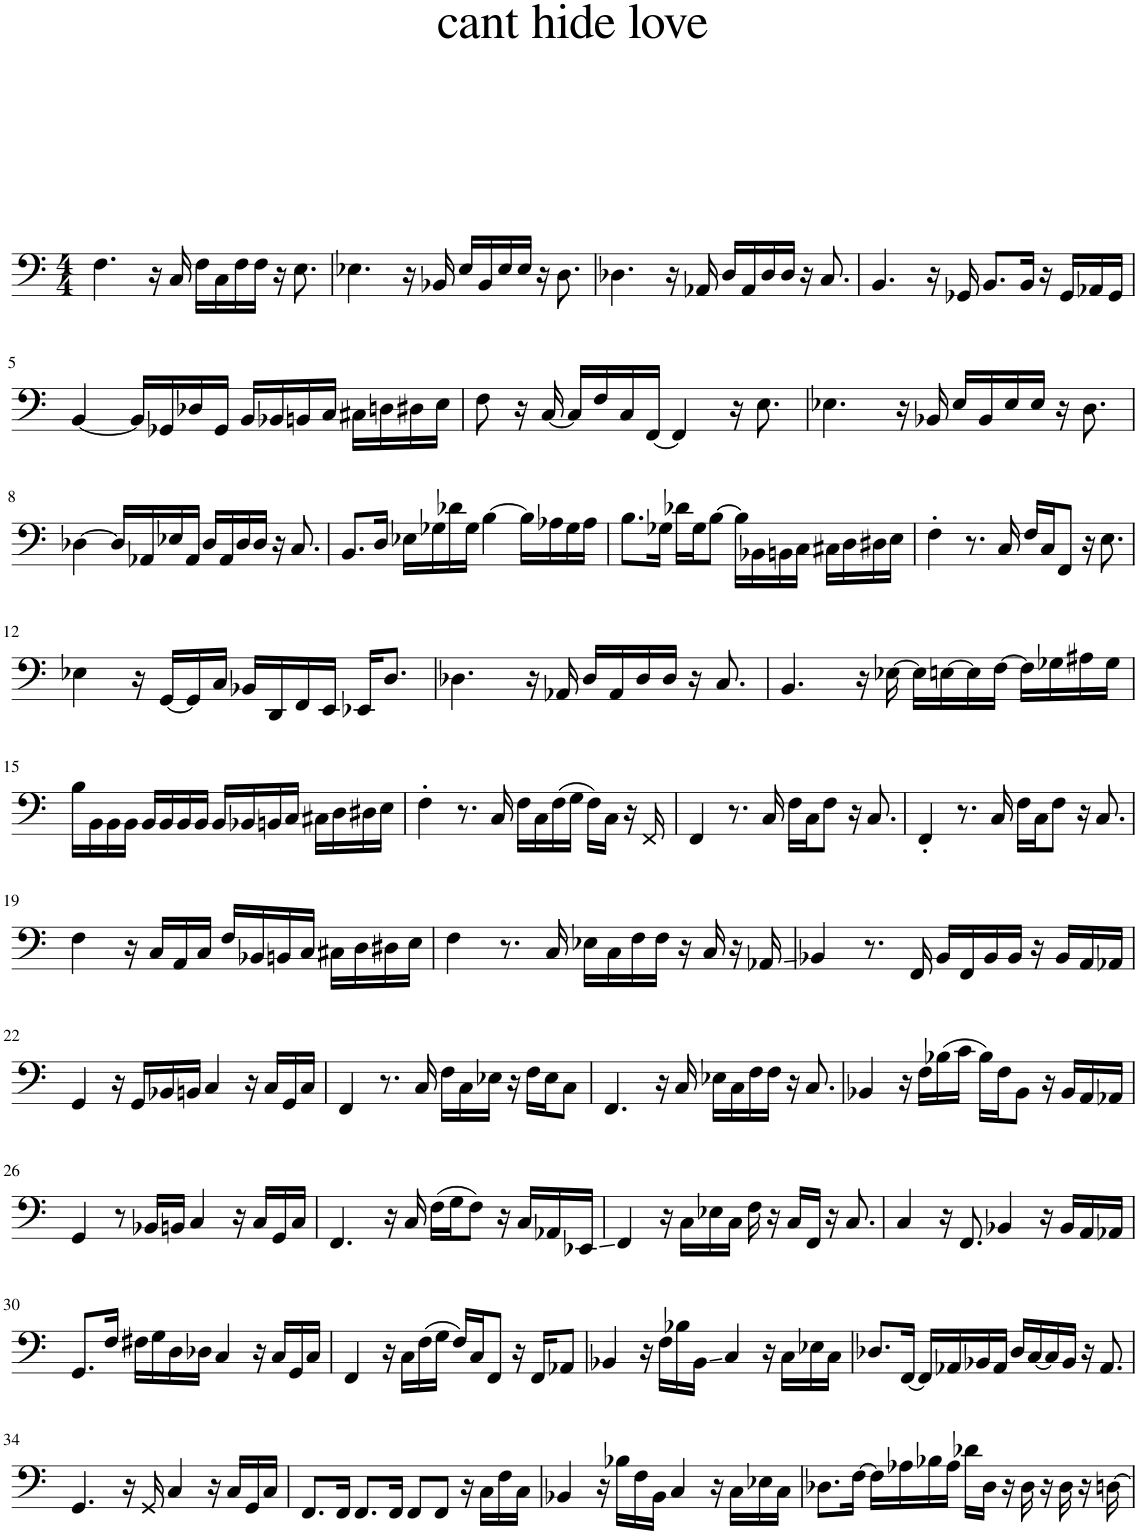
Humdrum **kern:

**kern
*part1
*staff1
*I"Piano
*I'Pno.
*clefF4
*k[]
*M4/4
=1
4.F\
16r
16C/
16F\LL
16C\
16F\
16F\JJ
16r
8.E\
=2
4.E-X\
16r
16BB-X/
16E-/LL
16BB-/
16E-/
16E-/JJ
16r
8.D\
=3
4.D-X\
16r
16AA-X/
16D-/LL
16AA-/
16D-/
16D-/JJ
16r
8.C/
=4
4.BB/
16r
16GG-X/
8.BB/L
16BB/Jk
16r
16GG-/LL
16AA-X/
16GG-/JJ
!!LO:LB:g=z
=5
[4BB/
16BB/LL]
16GG-X/
16D-X/
16GG-/JJ
16BB/LL
16BB-X/
16BBn/
16C/JJ
16C#X\LL
16Dn\
16D#X\
16E\JJ
=6
8F\
16r
[16C/
16C/LL]
16F/
16C/
[16FF/JJ
4FF/]
16r
8.E\
=7
4.E-X\
16r
16BB-X/
16E-/LL
16BB-/
16E-/
16E-/JJ
16r
8.D\
!!LO:LB:g=z
=8
[4D-X\
16D-/LL]
16AA-X/
16E-X/
16AA-/JJ
16D-/LL
16AA-/
16D-/
16D-/JJ
16r
8.C/
=9
8.BB/L
16D/Jk
16E-X\LL
16G-X\
16d-X\
16G-\JJ
[4B\
16B\LL]
16A-X\
16G-\
16A-\JJ
=10
8.B\L
16G-X\Jk
16d-X\LL
16G-\J
[8B\J
16B\LL]
16BB-X\
16BBn\
16C\JJ
16C#X\LL
16D\
16D#X\
16E\JJ
=11
4F'\
8.r
16C/
16F/LL
16C/J
8FF/J
16r
8.E\
!!LO:LB:g=z
=12
4E-X\
16r
[16GG/LL
16GG/]
16C/JJ
16BB-X/LL
16DD/
16FF/
16EE/JJ
16EE-X/KL
8.D/J
=13
4.D-X\
16r
16AA-X/
16D-/LL
16AA-/
16D-/
16D-/JJ
16r
8.C/
=14
4.BB/
16r
[16E-X\
16E-\LL]
[16En\
16E\]
[16F\JJ
16F\LL]
16G-X\
16A#X\
16G-\JJ
!!LO:LB:g=z
=15
16B\LL
16BB\
16BB\
16BB\JJ
16BB/LL
16BB/
16BB/
16BB/JJ
16BB/LL
16BB-X/
16BBn/
16C/JJ
16C#X\LL
16D\
16D#X\
16E\JJ
=16
4F'\
8.r
16C/
16F\LL
16C\
(16F\
16G\JJ
16F\LL)
16C\JJ
16r
16FF/
=17
4FF/
8.r
16C/
16F\LL
16C\J
8F\J
16r
8.C/
=18
4FF'/
8.r
16C/
16F\LL
16C\J
8F\J
16r
8.C/
!!LO:LB:g=z
=19
4F\
16r
16C/LL
16AA/
16C/JJ
16F/LL
16BB-X/
16BBn/
16C/JJ
16C#X\LL
16D\
16D#X\
16E\JJ
=20
4F\
8.r
16C/
16E-X\LL
16C\
16F\
16F\JJ
16r
16C/
16r
16AA-X/
=21
4BB-X/
8.r
16FF/
16BB-/LL
16FF/
16BB-/
16BB-/JJ
16r
16BB-/LL
16AA/
16AA-X/JJ
!!LO:LB:g=z
=22
4GG/
16r
16GG/LL
16BB-X/
16BBn/JJ
4C/
16r
16C/LL
16GG/
16C/JJ
=23
4FF/
8.r
16C/
16F\LL
16C\
16E-X\JJ
16r
16F\LL
16E-\J
8C\J
=24
4.FF/
16r
16C/
16E-X\LL
16C\
16F\
16F\JJ
16r
8.C/
=25
4BB-X/
16r
16F\LL
(16B-X\
16c\JJ
16B-\LL)
16F\J
8BB-\J
16r
16BB-/LL
16AA/
16AA-X/JJ
!!LO:LB:g=z
=26
4GG/
8r
16BB-X/LL
16BBn/JJ
4C/
16r
16C/LL
16GG/
16C/JJ
=27
4.FF/
16r
16C/
(16F\LL
16G\J
8F\J)
16r
16C/LL
16AA-X/
16EE-X/JJ
=28
4FF/
16r
16C\LL
16E-X\
16C\JJ
16F\
16r
16C/LL
16FF/JJ
16r
8.C/
=29
4C/
16r
8.FF/
4BB-X/
16r
16BB-/LL
16AA/
16AA-X/JJ
!!LO:LB:g=z
=30
8.GG/L
16F/Jk
16F#X\LL
16G\
16D\
16D-X\JJ
4C/
16r
16C/LL
16GG/
16C/JJ
=31
4FF/
16r
16C\LL
(16F\
16G\JJ
16F/LL)
16C/J
8FF/J
16r
16FF/KL
8AA-X/J
=32
4BB-X/
16r
16F\LL
16B-X\
16BB-\JJ
4C/
16r
16C\LL
16E-X\
16C\JJ
=33
8.D-X/L
[16FF/Jk
16FF/LL]
16AA-X/
16BB-X/
16AA-/JJ
16D-/LL
[16C/
16C/]
16BB-/JJ
16r
8.AA-/
!!LO:LB:g=z
=34
4.GG/
16r
16GG/
4C/
16r
16C/LL
16GG/
16C/JJ
=35
8.FF/L
16FF/Jk
8.FF/L
16FF/Jk
8FF/L
8FF/J
16r
16C\LL
16F\
16C\JJ
=36
4BB-X/
16r
16B-X\LL
16F\
16BB-\JJ
4C/
16r
16C\LL
16E-X\
16C\JJ
=37
8.D-X\L
[16F\Jk
16F\LL]
16A-X\
16B-X\
16A-\JJ
16d-X\LL
16D-\JJ
16r
16D-\
16r
16D-\
16r
[16Dn\
=
*-
